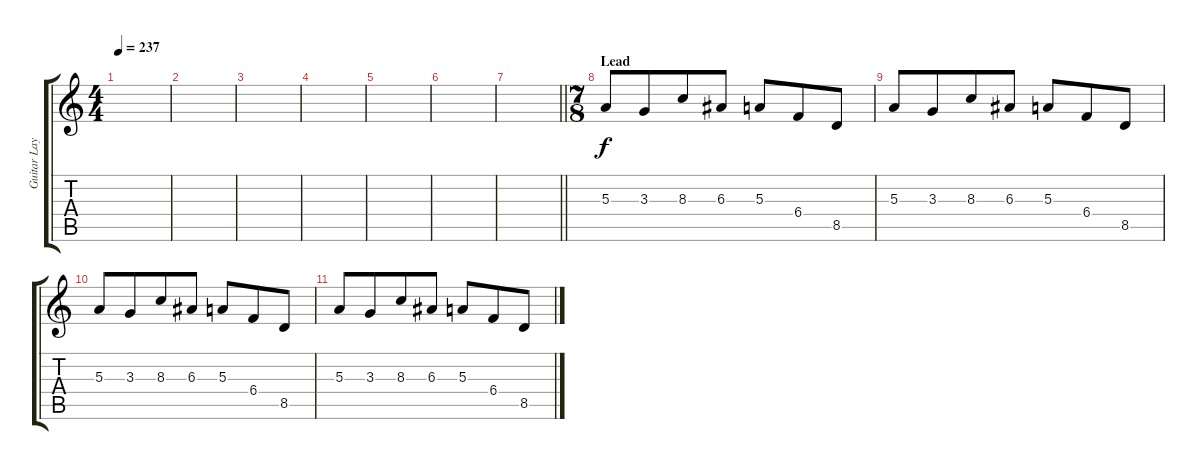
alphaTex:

\track ("Guitar Layers" "Guitar Lay") {instrument overdrivenguitar}
\staff {score tabs}
\tuning (Db4 Ab3 E3 B2 Gb2 B1) {hide}
\ts (4 4)
\tempo 237
\clef g2
\ks c
|
|
|
|
|
|
\barLineRight lightlight
|
\ts (7 8)
\section ("" "Lead")
5.3.8 3.3.8 8.3.8 6.3.8 5.3.8 6.4.8 8.5.8 |
5.3.8 3.3.8 8.3.8 6.3.8 5.3.8 6.4.8 8.5.8 |
5.3.8 3.3.8 8.3.8 6.3.8 5.3.8 6.4.8 8.5.8 |
5.3.8 3.3.8 8.3.8 6.3.8 5.3.8 6.4.8 8.5.8
